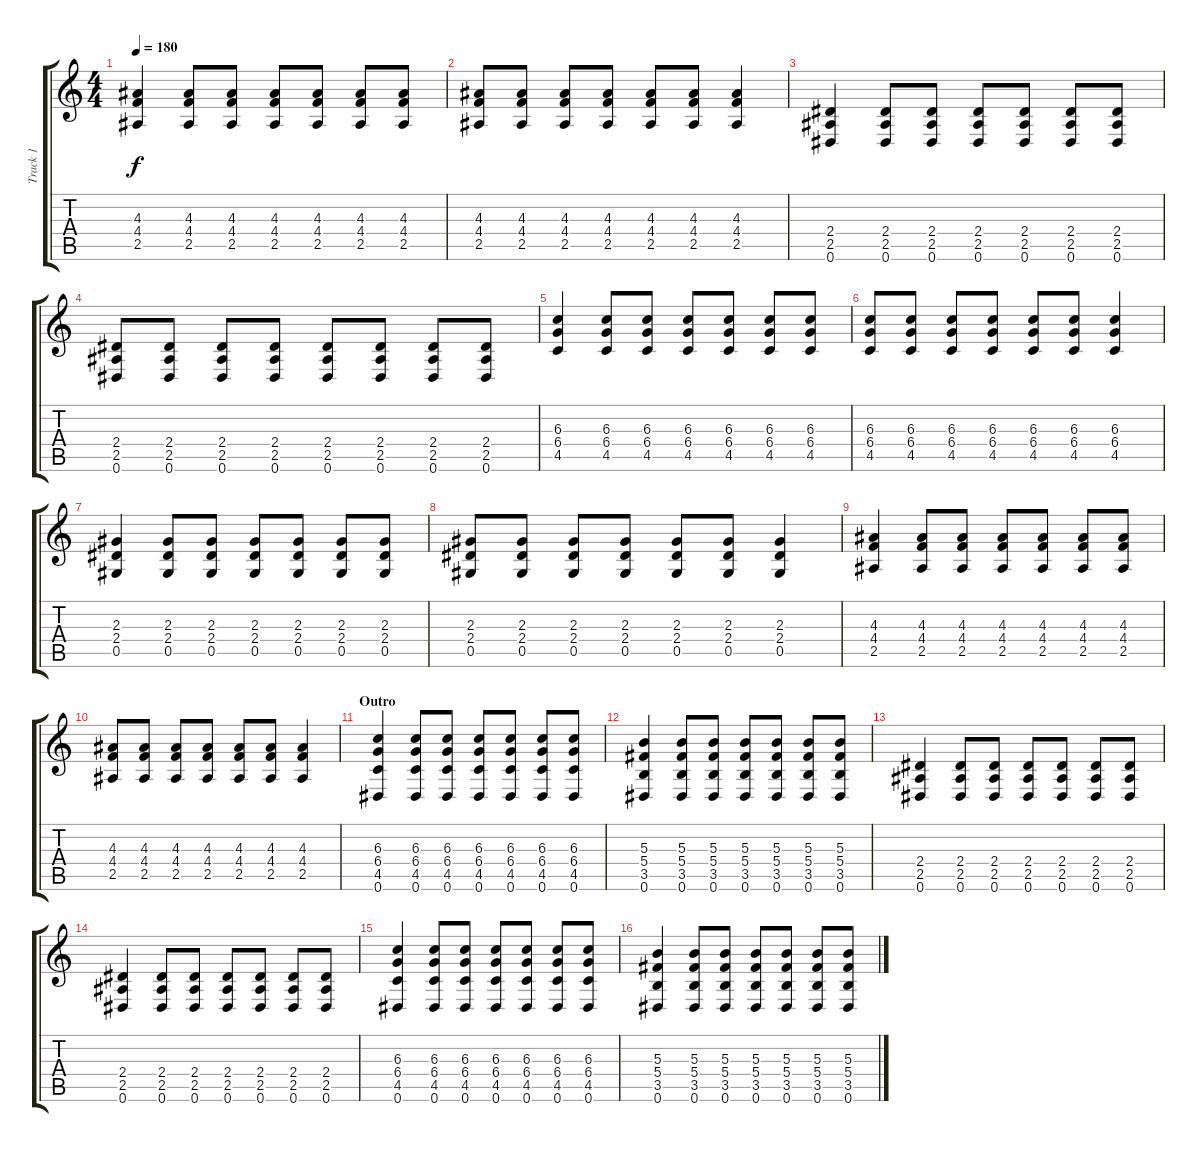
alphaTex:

\track ("Track 1" "Track 1") {instrument overdrivenguitar}
\staff {score tabs}
\tuning (Eb4 Bb3 Gb3 Db3 Ab2 Eb2) {hide}
\ts (4 4)
\tempo 180
\clef g2
\ks c
(4.3 4.4 2.5).4{dy f} (4.3 4.4 2.5).8 (4.3 4.4 2.5).8 (4.3 4.4 2.5).8 (4.3 4.4 2.5).8 (4.3 4.4 2.5).8 (4.3 4.4 2.5).8 |
(4.3 4.4 2.5).8 (4.3 4.4 2.5).8 (4.3 4.4 2.5).8 (4.3 4.4 2.5).8 (4.3 4.4 2.5).8 (4.3 4.4 2.5).8 (4.3 4.4 2.5).4 |
(2.4 2.5 0.6).4 (2.4 2.5 0.6).8 (2.4 2.5 0.6).8 (2.4 2.5 0.6).8 (2.4 2.5 0.6).8 (2.4 2.5 0.6).8 (2.4 2.5 0.6).8 |
(2.4 2.5 0.6).8 (2.4 2.5 0.6).8 (2.4 2.5 0.6).8 (2.4 2.5 0.6).8 (2.4 2.5 0.6).8 (2.4 2.5 0.6).8 (2.4 2.5 0.6).8 (2.4 2.5 0.6).8 |
(6.3 6.4 4.5).4 (6.3 6.4 4.5).8 (6.3 6.4 4.5).8 (6.3 6.4 4.5).8 (6.3 6.4 4.5).8 (6.3 6.4 4.5).8 (6.3 6.4 4.5).8 |
(6.3 6.4 4.5).8 (6.3 6.4 4.5).8 (6.3 6.4 4.5).8 (6.3 6.4 4.5).8 (6.3 6.4 4.5).8 (6.3 6.4 4.5).8 (6.3 6.4 4.5).4 |
(2.3 2.4 0.5).4 (2.3 2.4 0.5).8 (2.3 2.4 0.5).8 (2.3 2.4 0.5).8 (2.3 2.4 0.5).8 (2.3 2.4 0.5).8 (2.3 2.4 0.5).8 |
(2.3 2.4 0.5).8 (2.3 2.4 0.5).8 (2.3 2.4 0.5).8 (2.3 2.4 0.5).8 (2.3 2.4 0.5).8 (2.3 2.4 0.5).8 (2.3 2.4 0.5).4 |
(4.3 4.4 2.5).4 (4.3 4.4 2.5).8 (4.3 4.4 2.5).8 (4.3 4.4 2.5).8 (4.3 4.4 2.5).8 (4.3 4.4 2.5).8 (4.3 4.4 2.5).8 |
(4.3 4.4 2.5).8 (4.3 4.4 2.5).8 (4.3 4.4 2.5).8 (4.3 4.4 2.5).8 (4.3 4.4 2.5).8 (4.3 4.4 2.5).8 (4.3 4.4 2.5).4 |
\section ("" "Outro")
(6.3 6.4 4.5 0.6).4 (6.3 6.4 4.5 0.6).8 (6.3 6.4 4.5 0.6).8 (6.3 6.4 4.5 0.6).8 (6.3 6.4 4.5 0.6).8 (6.3 6.4 4.5 0.6).8 (6.3 6.4 4.5 0.6).8 |
(5.3 5.4 3.5 0.6).4 (5.3 5.4 3.5 0.6).8 (5.3 5.4 3.5 0.6).8 (5.3 5.4 3.5 0.6).8 (5.3 5.4 3.5 0.6).8 (5.3 5.4 3.5 0.6).8 (5.3 5.4 3.5 0.6).8 |
(2.4 2.5 0.6).4 (2.4 2.5 0.6).8 (2.4 2.5 0.6).8 (2.4 2.5 0.6).8 (2.4 2.5 0.6).8 (2.4 2.5 0.6).8 (2.4 2.5 0.6).8 |
(2.4 2.5 0.6).4 (2.4 2.5 0.6).8 (2.4 2.5 0.6).8 (2.4 2.5 0.6).8 (2.4 2.5 0.6).8 (2.4 2.5 0.6).8 (2.4 2.5 0.6).8 |
(6.3 6.4 4.5 0.6).4 (6.3 6.4 4.5 0.6).8 (6.3 6.4 4.5 0.6).8 (6.3 6.4 4.5 0.6).8 (6.3 6.4 4.5 0.6).8 (6.3 6.4 4.5 0.6).8 (6.3 6.4 4.5 0.6).8 |
(5.3 5.4 3.5 0.6).4 (5.3 5.4 3.5 0.6).8 (5.3 5.4 3.5 0.6).8 (5.3 5.4 3.5 0.6).8 (5.3 5.4 3.5 0.6).8 (5.3 5.4 3.5 0.6).8 (5.3 5.4 3.5 0.6).8
